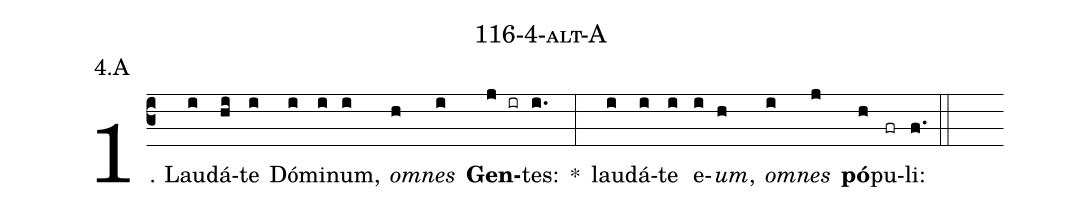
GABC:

name: 116-4-alt-A;
annotation: 4.A;
%%
(c3)1. Lau(i)dá(hi)te(i) Dó(i)mi(i)num,(i) <i>om</i>(h)<i>nes</i>(i) <b>Gen</b>(j ir)tes:(i.) *(:) lau(i)dá(i)te(i) e(i)<i>um</i>,(h) <i>om</i>(i)<i>nes</i>(j) <b>pó</b>(h)pu(fr)li:(f.) (::)
